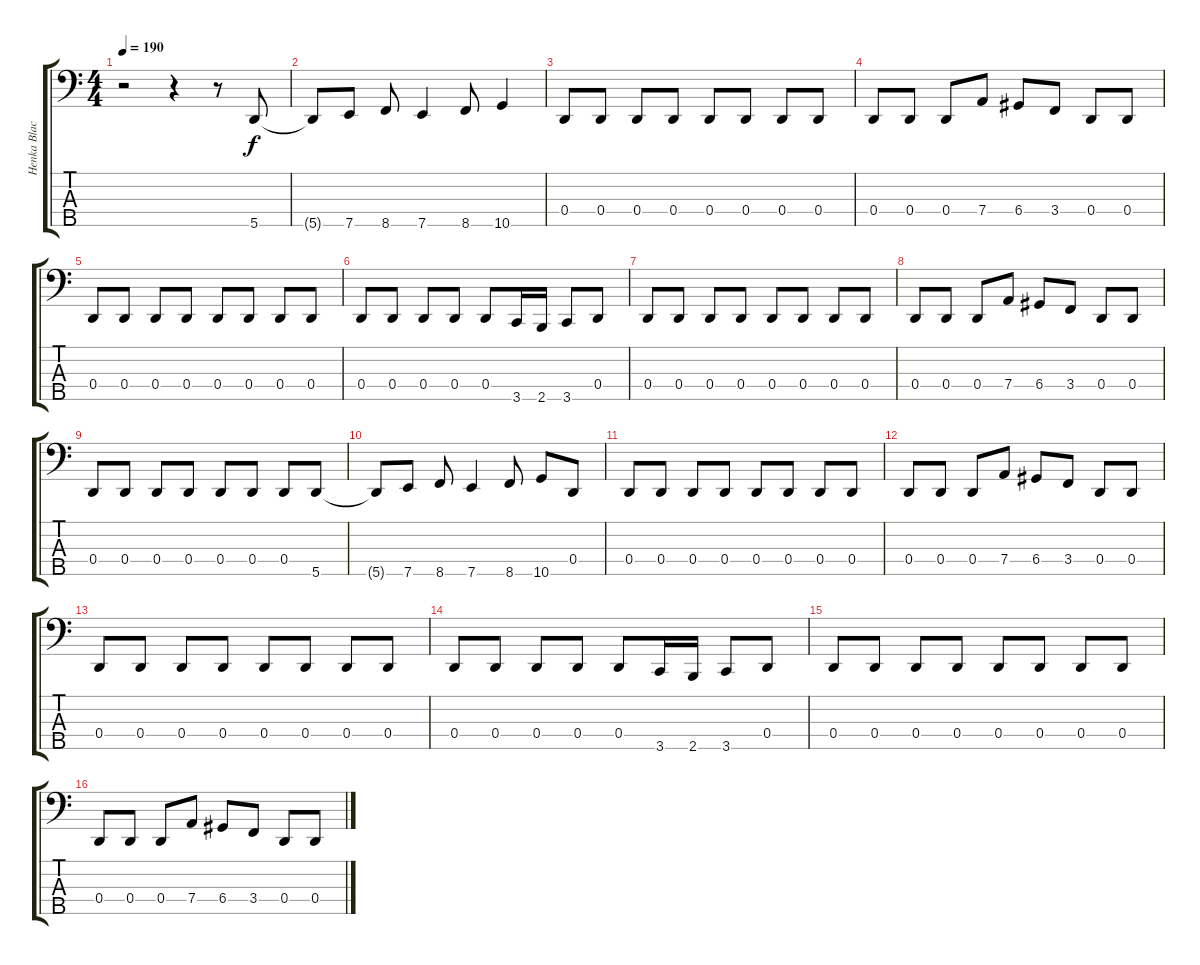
\track ("Henka Blacksmith (Bass)" "Henka Blac") {instrument electricbasspick}
\staff {score tabs}
\tuning (F2 C2 G1 D1 A0) {hide}
\ts (4 4)
\tempo 190
\clef f4
\ks c
r.2{dy f} r.4 r.8 5.5.8 |
5.5{t}.8 7.5.8 8.5.8 7.5.4 8.5.8 10.5.4 |
0.4.8 0.4.8 0.4.8 0.4.8 0.4.8 0.4.8 0.4.8 0.4.8 |
0.4.8 0.4.8 0.4.8 7.4.8 6.4.8 3.4.8 0.4.8 0.4.8 |
0.4.8 0.4.8 0.4.8 0.4.8 0.4.8 0.4.8 0.4.8 0.4.8 |
0.4.8 0.4.8 0.4.8 0.4.8 0.4.8 3.5.16 2.5.16 3.5.8 0.4.8 |
0.4.8 0.4.8 0.4.8 0.4.8 0.4.8 0.4.8 0.4.8 0.4.8 |
0.4.8 0.4.8 0.4.8 7.4.8 6.4.8 3.4.8 0.4.8 0.4.8 |
0.4.8 0.4.8 0.4.8 0.4.8 0.4.8 0.4.8 0.4.8 5.5.8 |
5.5{t}.8 7.5.8 8.5.8 7.5.4 8.5.8 10.5.8 0.4.8 |
0.4.8 0.4.8 0.4.8 0.4.8 0.4.8 0.4.8 0.4.8 0.4.8 |
0.4.8 0.4.8 0.4.8 7.4.8 6.4.8 3.4.8 0.4.8 0.4.8 |
0.4.8 0.4.8 0.4.8 0.4.8 0.4.8 0.4.8 0.4.8 0.4.8 |
0.4.8 0.4.8 0.4.8 0.4.8 0.4.8 3.5.16 2.5.16 3.5.8 0.4.8 |
0.4.8 0.4.8 0.4.8 0.4.8 0.4.8 0.4.8 0.4.8 0.4.8 |
0.4.8 0.4.8 0.4.8 7.4.8 6.4.8 3.4.8 0.4.8 0.4.8
